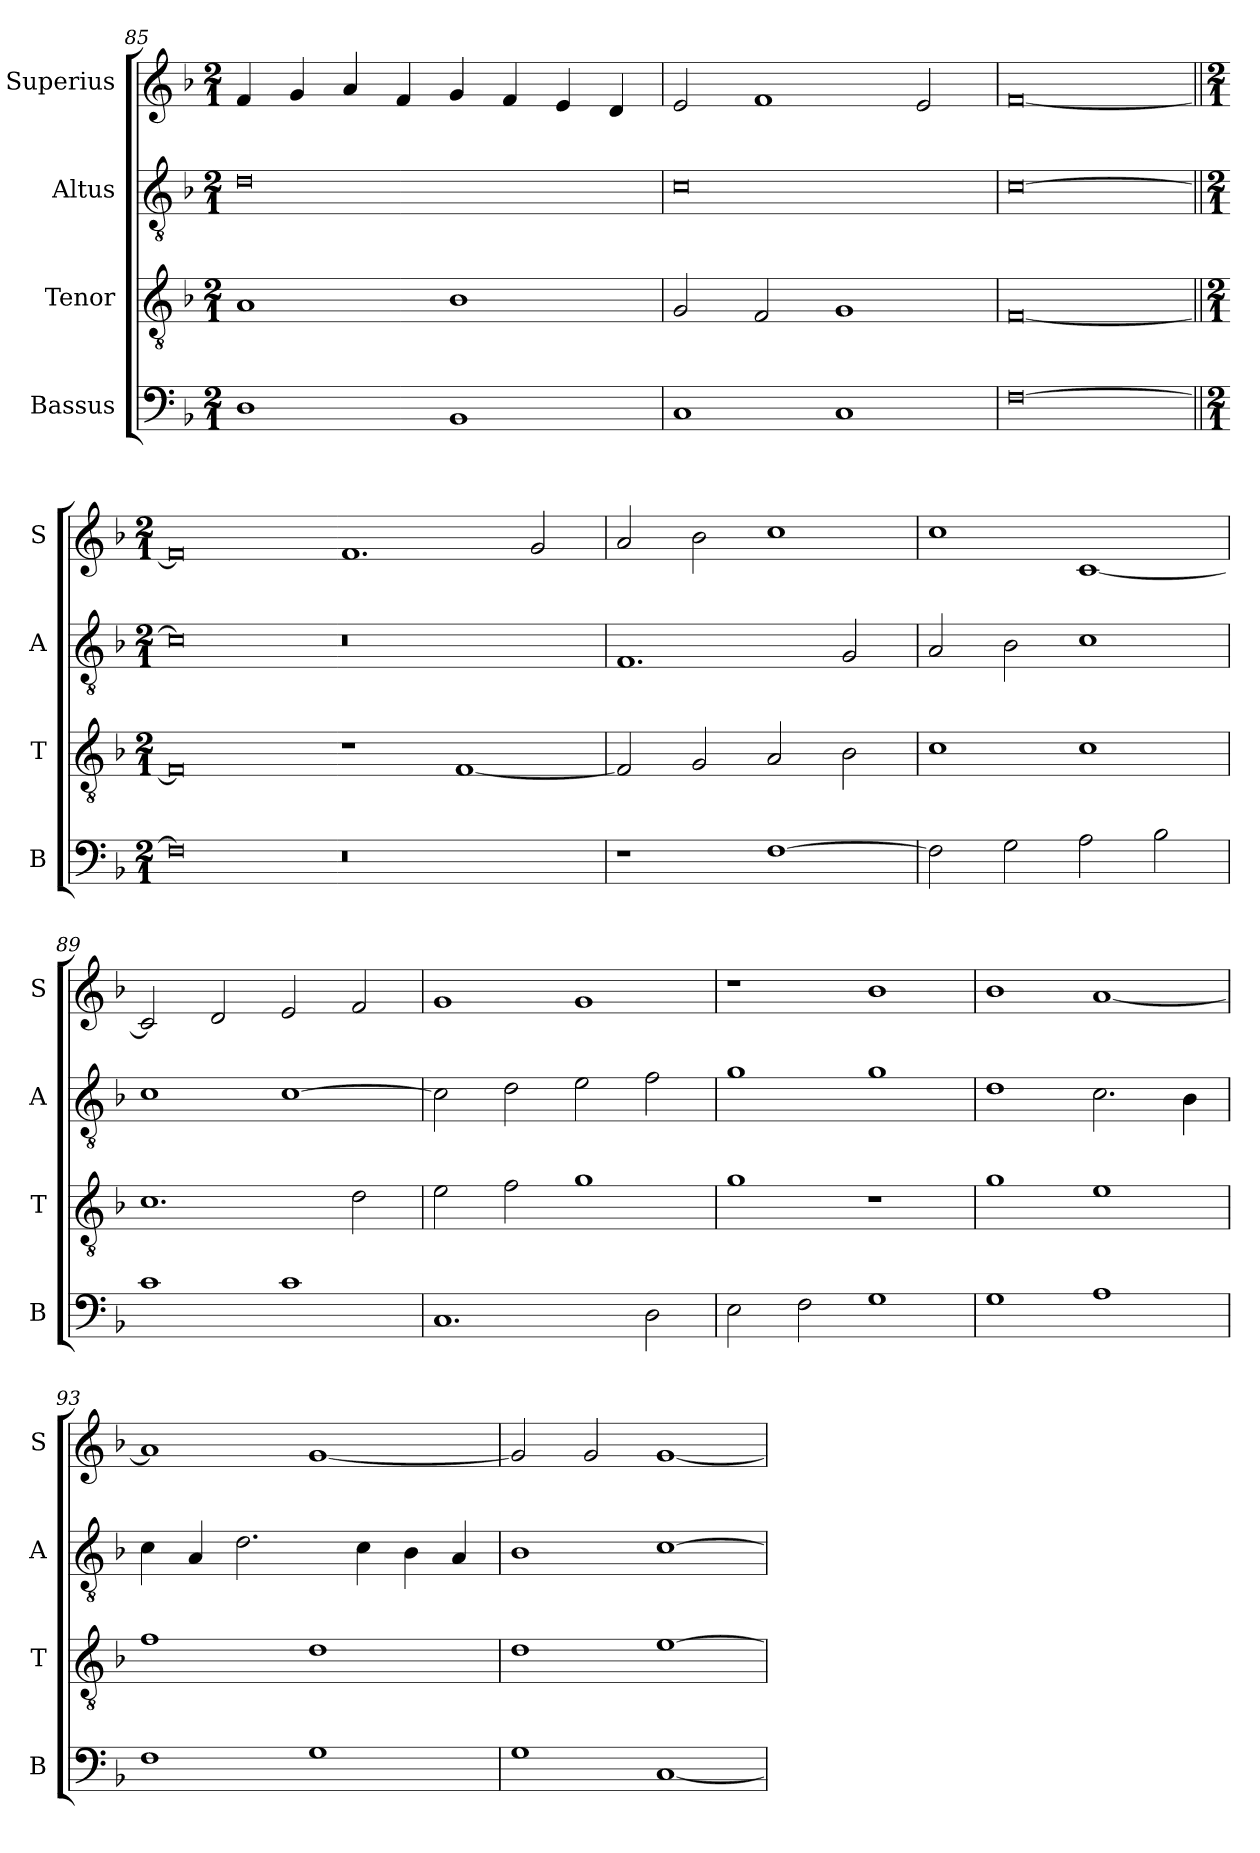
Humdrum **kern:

**kern	**kern	**kern	**kern
*part4	*part3	*part2	*part1
*staff4	*staff3	*staff2	*staff1
*I"Bassus	*I"Tenor	*I"Altus	*I"Superius
*I'B	*I'T	*I'A	*I'S
*clefF4	*clefGv2	*clefGv2	*clefG2
*k[b-]	*k[b-]	*k[b-]	*k[b-]
*F:	*F:	*F:	*F:
*M2/1	*M2/1	*M2/1	*M2/1
=85	=85	=85	=85
1D	1A	0d	4f
.	.	.	4g
.	.	.	4a
.	.	.	4f
1BB-	1B-	.	4g
.	.	.	4f
.	.	.	4e
.	.	.	4d
=86	=86	=86	=86
1C	2G	0c	2e
.	2F	.	1f
1C	1G	.	.
.	.	.	2e
=	=	=	=
[0F	[0F	[0c	[0f
=||	=||	=||	=||
*M2/1	*M2/1	*M2/1	*M2/1
0F]	0F]	0c]	0f]
0r	1r	0r	1.f
.	[1F	.	.
.	.	.	2g
=87	=87	=87	=87
1r	2F]	1.F	2a
.	2G	.	2b-
[1F	2A	.	1cc
.	2B-	2G	.
=88	=88	=88	=88
2F]	1c	2A	1cc
2G	.	2B-	.
2A	1c	1c	[1c
2B-	.	.	.
=89	=89	=89	=89
1c	1.c	1c	2c]
.	.	.	2d
1c	.	[1c	2e
.	2d	.	2f
=90	=90	=90	=90
1.C	2e	2c]	1g
.	2f	2d	.
.	1g	2e	1g
2D	.	2f	.
=91	=91	=91	=91
2E	1g	1g	1r
2F	.	.	.
1G	1r	1g	1b-
=92	=92	=92	=92
1G	1g	1d	1b-
1A	1e	2.c	[1a
.	.	4B-	.
=93	=93	=93	=93
1F	1f	4c	1a]
.	.	4A	.
.	.	2.d	.
1G	1d	.	[1g
.	.	4c	.
.	.	4B-	.
.	.	4A	.
=94	=94	=94	=94
1G	1d	1B-	2g]
.	.	.	2g
[1C	[1e	[1c	[1g
=	=	=	=
*-	*-	*-	*-
